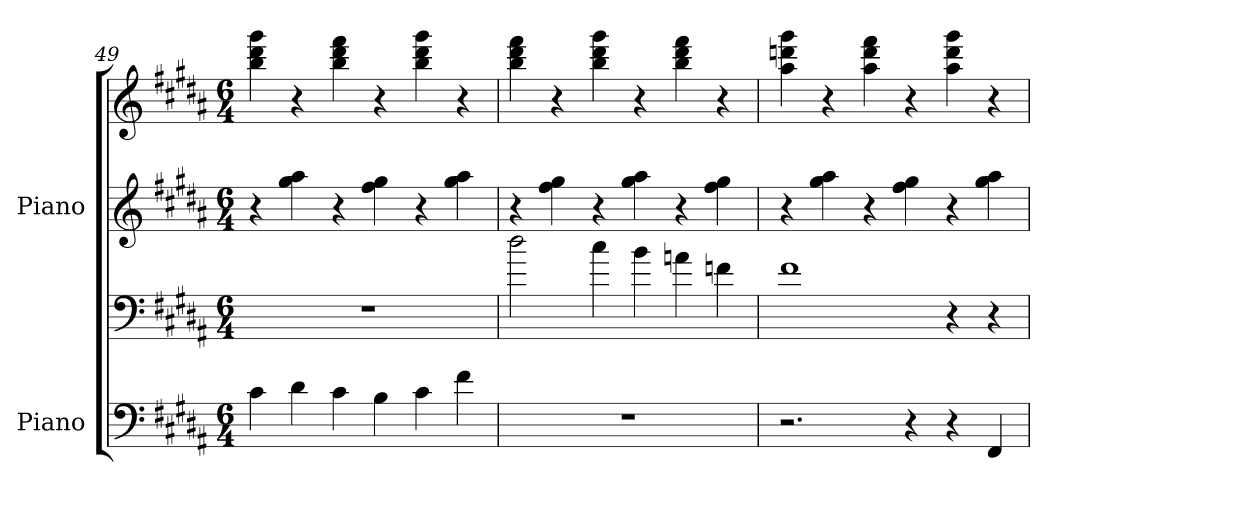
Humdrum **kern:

**kern	**kern	**kern	**kern
*part2	*part2	*part1	*part1
*staff4	*staff3	*staff2	*staff1
*I"Piano	*	*I"Piano	*
*I'Pno.	*	*I'Pno.	*
!!LO:LB:g=z
*clefF4	*clefF4	*clefG2	*clefG2
*k[f#c#g#d#a#]	*k[f#c#g#d#a#]	*k[f#c#g#d#a#]	*k[f#c#g#d#a#]
*M6/4	*M6/4	*M6/4	*M6/4
=49	=49	=49	=49
4c#\	1.r	4r	4bb\ 4ddd#\ 4ggg#\
4d#\	.	4gg#\ 4aa#\	4r
4c#\	.	4r	4bb\ 4ddd#\ 4fff#\
4B\	.	4ff#\ 4gg#\	4r
4c#\	.	4r	4bb\ 4ddd#\ 4ggg#\
4f#\	.	4gg#\ 4aa#\	4r
=50	=50	=50	=50
1.r	2dd#\	4r	4bb\ 4ddd#\ 4fff#\
.	.	4ff#\ 4gg#\	4r
.	4cc#\	4r	4bb\ 4ddd#\ 4ggg#\
.	4b\	4gg#\ 4aa#\	4r
.	4an\	4r	4bb\ 4ddd#\ 4fff#\
.	4fn\	4ff#\ 4gg#\	4r
=51	=51	=51	=51
2.r	1f#	4r	4aa#\ 4dddn\ 4ggg#\
.	.	4gg#\ 4aa#\	4r
.	.	4r	4aa#\ 4ddd\ 4fff#\
4r	.	4ff#\ 4gg#\	4r
4r	4r	4r	4aa#\ 4ddd\ 4ggg#\
4FF#/	4r	4gg#\ 4aa#\	4r
=	=	=	=
*-	*-	*-	*-
